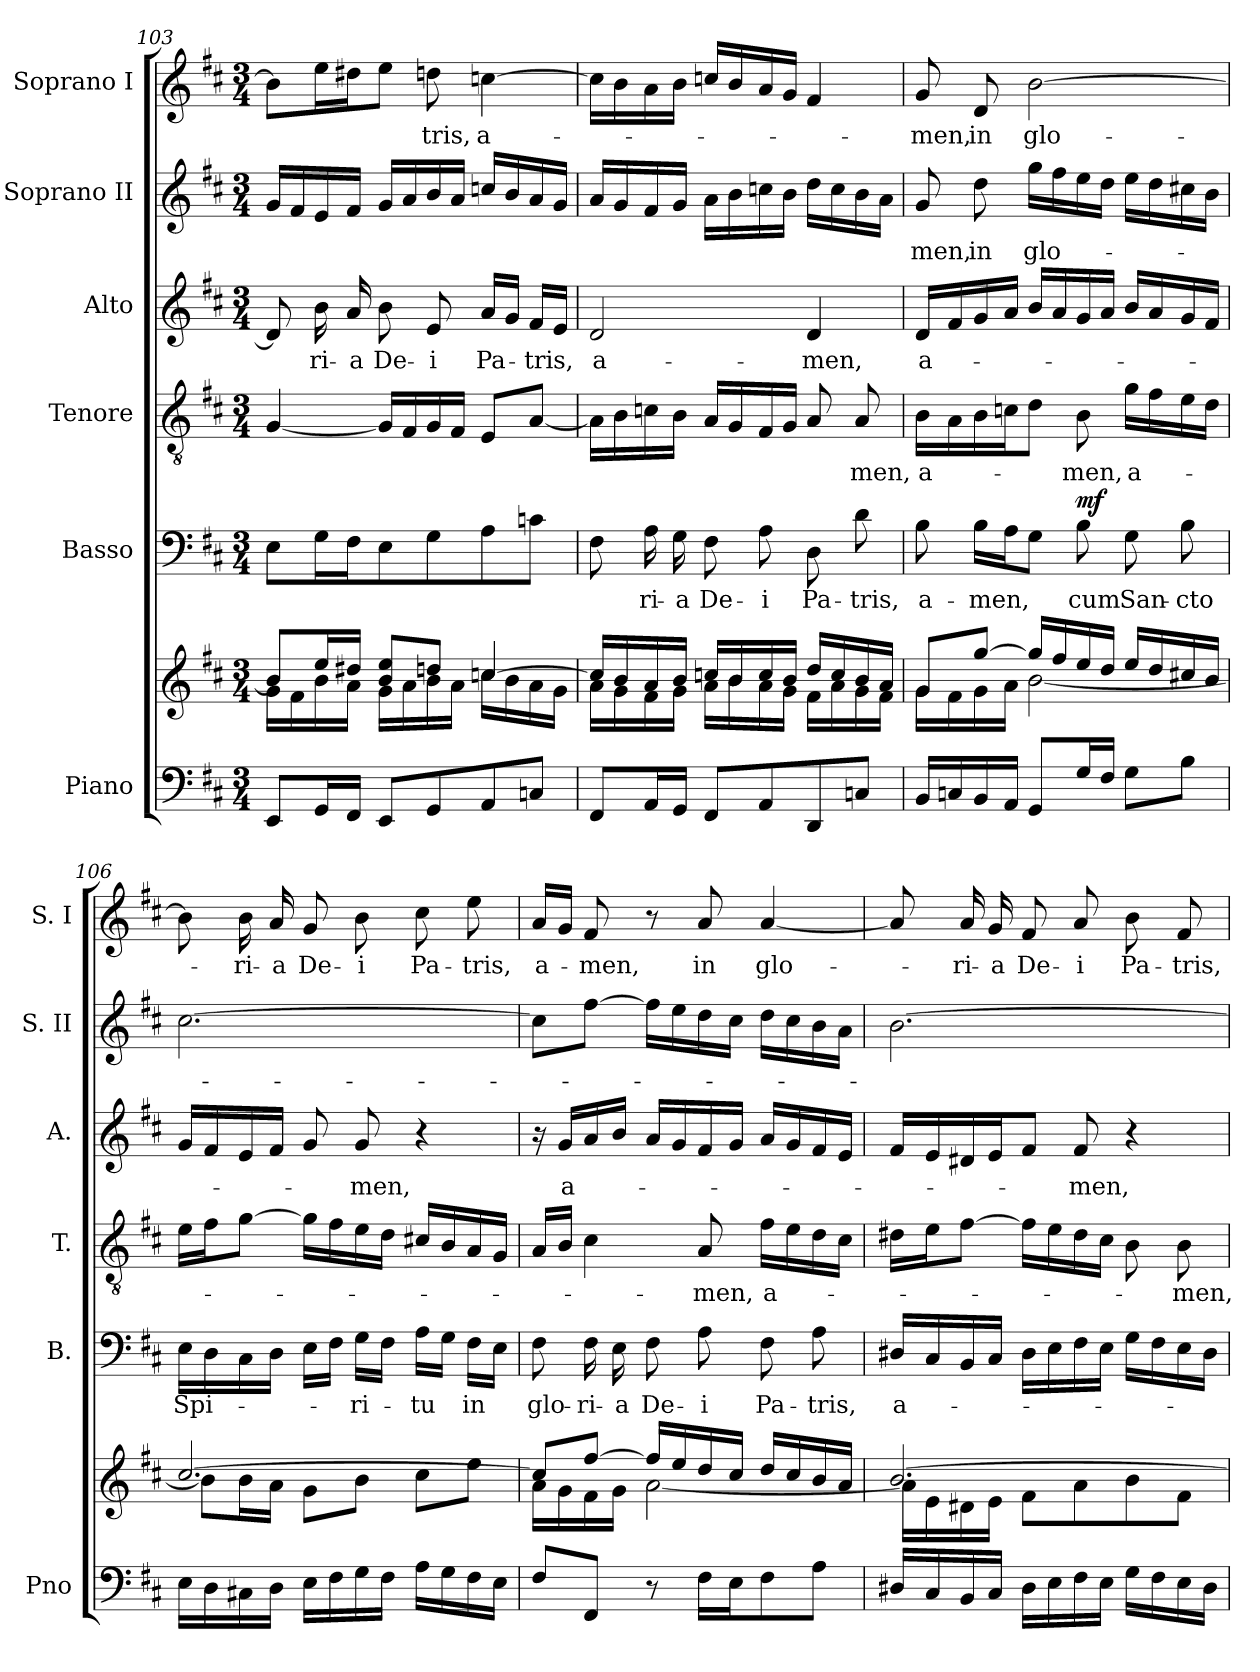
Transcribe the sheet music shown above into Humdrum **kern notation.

**kern	**kern	**kern	**text	**dynam	**kern	**text	**kern	**text	**kern	**text	**kern	**text
*part6	*part6	*part5	*part5	*part5	*part4	*part4	*part3	*part3	*part2	*part2	*part1	*part1
*staff7	*staff6	*staff5	*staff5	*staff5	*staff4	*staff4	*staff3	*staff3	*staff2	*staff2	*staff1	*staff1
*I"Piano	*	*I"Basso	*	*	*I"Tenore	*	*I"Alto	*	*I"Soprano II	*	*I"Soprano I	*
*I'Pno	*	*I'B.	*	*	*I'T.	*	*I'A.	*	*I'S. II	*	*I'S. I	*
*clefF4	*clefG2	*clefF4	*	*	*clefGv2	*	*clefG2	*	*clefG2	*	*clefG2	*
*ITrd1c1	*ITrd1c1	*ITrd1c1	*	*	*ITrd1c1	*	*ITrd1c1	*	*ITrd1c1	*	*ITrd1c1	*
*k[f#c#g#d#a#e#b#]	*k[f#c#g#d#a#e#b#]	*k[f#c#g#d#a#e#b#]	*	*	*k[f#c#g#d#a#e#b#]	*	*k[f#c#g#d#a#e#b#]	*	*k[f#c#g#d#a#e#b#]	*	*k[f#c#g#d#a#e#b#]	*
*M3/4	*M3/4	*M3/4	*	*	*M3/4	*	*M3/4	*	*M3/4	*	*M3/4	*
=103	=103	=103	=103	=103	=103	=103	=103	=103	=103	=103	=103	=103
*	*^	*	*	*	*	*	*	*	*	*	*	*
8DD#/L	8a#/L]	16f#\LL	8D#\L	.	.	[4F#/	.	8c#/]	.	16f#/LL	.	8a#\L]	.
.	.	16e#\	.	.	.	.	.	.	.	16e#/	.	.	.
!	!	!	!	!	!	!	!	!	!LO:LY:b	!	!	!	!
16FF#/L	16dd#/L	16a#\	16F#\L	.	.	.	.	16a#\	-ri-	16d#/	.	16dd#\L	.
!	!	!	!	!	!	!	!	!	!LO:LY:b	!	!	!	!
16EE#/JJ	16cc##X/JJ	16g#\JJ	16E#\J	.	.	.	.	16g#/	-a	16e#/JJ	.	16cc##X\J	.
!	!	!	!	!	!	!	!	!	!LO:LY:b	!	!	!	!
8DD#/L	8a#/ 8dd#/L	16f#\LL	8D#\	.	.	16F#/LL]	.	8a#\	De-	16f#/LL	.	8dd#\J	.
.	.	16g#\	.	.	.	16E#/	.	.	.	16g#/	.	.	.
!	!	!	!	!	!	!	!	!	!LO:LY:b	!	!	!	!LO:LY:b
8FF#/	8cc#X/J	16a#\	8F#\	.	.	16F#/	.	8d#/	-i	16a#/	.	8cc#X\	tris,
.	.	16g#\JJ	.	.	.	16E#/JJ	.	.	.	16g#/JJ	.	.	.
!	!	!	!	!	!	!	!	!	!LO:LY:b	!	!	!	!LO:LY:b
8GG#/	[4bn/	16b\LL	8G#\	.	.	8D#/L	.	16g#/LL	Pa-	16bn/LL	.	[4bn\	a-
.	.	16a#\	.	.	.	.	.	16f#/JJ	.	16a#/	.	.	.
!	!	!	!	!	!	!	!	!	!LO:LY:b	!	!	!	!
8BBn/J	.	16g#\	8Bn\J	.	.	[8G#/J	.	16e#/LL	tris,	16g#/	.	.	.
.	.	16f#\JJ	.	.	.	.	.	16d#/JJ	.	16f#/JJ	.	.	.
=104	=104	=104	=104	=104	=104	=104	=104	=104	=104	=104	=104	=104	=104
!	!	!	!	!	!	!	!	!	!LO:LY:b	!	!	!	!
8EE#/L	16b/LL]	16g#\LL	8E#\	.	.	16G#\LL]	.	2c#/	a-	16g#/LL	.	16b\LL]	.
.	16a#/	16f#\	.	.	.	16A#\	.	.	.	16f#/	.	16a#\	.
!	!	!	!	!LO:LY:b	!	!	!	!	!	!	!	!	!
16GG#/L	16g#/	16e#\	16G#\	ri-	.	16Bn\	.	.	.	16e#/	.	16g#\	.
!	!	!	!	!LO:LY:b	!	!	!	!	!	!	!	!	!
16FF#/JJ	16a#/JJ	16f#\JJ	16F#\	-a	.	16A#\JJ	.	.	.	16f#/JJ	.	16a#\JJ	.
!	!	!	!	!LO:LY:b	!	!	!	!	!	!	!	!	!
8EE#/L	16bn/LL	16g#\LL	8E#\	De-	.	16G#/LL	.	.	.	16g#\LL	.	16bn/LL	.
.	16a#/	16a#\	.	.	.	16F#/	.	.	.	16a#\	.	16a#/	.
!	!	!	!	!LO:LY:b	!	!	!	!	!	!	!	!	!
8GG#/	16b/	16g#\	8G#\	-i	.	16E#/	.	.	.	16bn\	.	16g#/	.
.	16a#/JJ	16f#\JJ	.	.	.	16F#/JJ	.	.	.	16a#\JJ	.	16f#/JJ	.
!	!	!	!	!LO:LY:b	!	!	!	!	!LO:LY:b	!	!	!	!
8CC#/	16cc#/LL	16e#\LL	8C#\	Pa-	.	8G#/	.	4c#/	-men,	16cc#\LL	.	4e#/	.
.	16b/	16g#\	.	.	.	.	.	.	.	16b\	.	.	.
!	!	!	!	!LO:LY:b	!	!	!LO:LY:b	!	!	!	!	!	!
8BBn/J	16a#/	16f#\	8c#\	-tris,	.	8G#/	men,	.	.	16a#\	.	.	.
.	16g#/JJ	16e#\JJ	.	.	.	.	.	.	.	16g#\JJ	.	.	.
!!LO:LB:g=z
=105	=105	=105	=105	=105	=105	=105	=105	=105	=105	=105	=105	=105	=105
!	!	!	!	!LO:LY:b	!	!	!LO:LY:b	!	!LO:LY:b	!	!LO:LY:b	!	!LO:LY:b
16AA#/LL	8f#/L	16f#\LL	8A#\	a-	.	16A#\LL	a-	16c#/LL	a-	8f#/	men,	8f#/	men,
16BBn/	.	16e#\	.	.	.	16G#\	.	16e#/	.	.	.	.	.
!	!	!	!	!LO:LY:b	!	!	!	!	!	!	!LO:LY:b	!	!LO:LY:b
16AA#/	[8ff#/J	16f#\	16A#\LL	-men,	.	16A#\	.	16f#/	.	8cc#\	in	8c#/	in
16GG#/JJ	.	16g#\JJ	16G#\J	.	.	16Bn\J	.	16g#/JJ	.	.	.	.	.
!	!	!	!	!	!	!	!	!	!	!	!LO:LY:b	!	!LO:LY:b
8FF#/L	16ff#/LL]	[2a#\	8F#\J	.	.	8c#\J	.	16a#/LL	.	16ff#\LL	glo-	[2a#\	glo-
.	16ee#/	.	.	.	.	.	.	16g#/	.	16ee#\	.	.	.
!	!	!	!	!LO:LY:b	!LO:DY:b	!	!LO:LY:b	!	!	!	!	!	!
16F#/L	16dd#/	.	8A#\	cum	mf	8A#\	-men,	16f#/	.	16dd#\	.	.	.
16E#/JJ	16cc#/JJ	.	.	.	.	.	.	16g#/JJ	.	16cc#\JJ	.	.	.
!	!	!	!	!LO:LY:b	!	!	!LO:LY:b	!	!	!	!	!	!
8F#\L	16dd#/LL	.	8F#\	San-	.	16f#\LL	a-	16a#/LL	.	16dd#\LL	.	.	.
.	16cc#/	.	.	.	.	16e#\	.	16g#/	.	16cc#\	.	.	.
!	!	!	!	!LO:LY:b	!	!	!	!	!	!	!	!	!
8A#\J	16b#X/	.	8A#\	-cto	.	16d#\	.	16f#/	.	16b#X\	.	.	.
.	16a#/JJ	.	.	.	.	16c#\JJ	.	16e#/JJ	.	16a#\JJ	.	.	.
=106	=106	=106	=106	=106	=106	=106	=106	=106	=106	=106	=106	=106	=106
!	!	!	!	!LO:LY:b	!	!	!	!	!	!	!	!	!
16D#\LL	[2.b#/	8a#\L]	16D#\LL	Spi-	.	16d#\LL	.	16f#/LL	.	[2.b#\	.	8a#\]	.
16C#\	.	.	16C#\	.	.	16e#\J	.	16e#/	.	.	.	.	.
!	!	!	!	!	!	!	!	!	!	!	!	!	!LO:LY:b
16BB#X\	.	16a#\L	16BB#\	.	.	[8f#\J	.	16d#/	.	.	.	16a#\	-ri-
!	!	!	!	!	!	!	!	!	!	!	!	!	!LO:LY:b
16C#\JJ	.	16g#\JJ	16C#\JJ	.	.	.	.	16e#/JJ	.	.	.	16g#/	-a
!	!	!	!	!	!	!	!	!	!	!	!	!	!LO:LY:b
16D#\LL	.	8f#\L	16D#\LL	.	.	16f#\LL]	.	8f#/	.	.	.	8f#/	De-
16E#\	.	.	16E#\JJ	.	.	16e#\	.	.	.	.	.	.	.
!	!	!	!	!LO:LY:b	!	!	!	!	!LO:LY:b	!	!	!	!LO:LY:b
16F#\	.	8a#\J	16F#\LL	-ri-	.	16d#\	.	8f#/	men,	.	.	8a#\	-i
16E#\JJ	.	.	16E#\JJ	.	.	16c#\JJ	.	.	.	.	.	.	.
!	!	!	!	!LO:LY:b	!	!	!	!	!	!	!	!	!LO:LY:b
16G#\LL	.	8b#\L	16G#\LL	-tu	.	16B#X/LL	.	4r	.	.	.	8b#\	Pa-
16F#\	.	.	16F#\JJ	.	.	16A#/	.	.	.	.	.	.	.
!	!	!	!	!LO:LY:b	!	!	!	!	!	!	!	!	!LO:LY:b
16E#\	.	8dd#\J	16E#\LL	in	.	16G#/	.	.	.	.	.	8dd#\	-tris,
16D#\JJ	.	.	16D#\JJ	.	.	16F#/JJ	.	.	.	.	.	.	.
=107	=107	=107	=107	=107	=107	=107	=107	=107	=107	=107	=107	=107	=107
!	!	!	!	!LO:LY:b	!	!	!	!	!	!	!	!	!LO:LY:b
8E#/L	8b#/L]	16g#\LL	8E#\	glo-	.	16G#/LL	.	16r	.	8b#\L]	.	16g#/LL	a-
!	!	!	!	!	!	!	!	!	!LO:LY:b	!	!	!	!
.	.	16f#\	.	.	.	16A#/JJ	.	16f#/LL	a-	.	.	16f#/JJ	.
!	!	!	!	!LO:LY:b	!	!	!	!	!	!	!	!	!LO:LY:b
8EE#/J	[8ee#/J	16e#\	16E#\	-ri-	.	4B#\	.	16g#/	.	[8ee#\J	.	8e#/	-men,
!	!	!	!	!LO:LY:b	!	!	!	!	!	!	!	!	!
.	.	16f#\JJ	16D#\	-a	.	.	.	16a#/JJ	.	.	.	.	.
!	!	!	!	!LO:LY:b	!	!	!	!	!	!	!	!	!
8r	16ee#/LL]	[2g#\	8E#\	De-	.	.	.	16g#/LL	.	16ee#\LL]	.	8r	.
.	16dd#/	.	.	.	.	.	.	16f#/	.	16dd#\	.	.	.
!	!	!	!	!LO:LY:b	!	!	!LO:LY:b	!	!	!	!	!	!LO:LY:b
16E#\LL	16cc#/	.	8G#\	-i	.	8G#/	men,	16e#/	.	16cc#\	.	8g#/	in
16D#\J	16b#/JJ	.	.	.	.	.	.	16f#/JJ	.	16b#\JJ	.	.	.
!	!	!	!	!LO:LY:b	!	!	!LO:LY:b	!	!	!	!	!	!LO:LY:b
8E#\	16cc#/LL	.	8E#\	Pa-	.	16e#\LL	a-	16g#/LL	.	16cc#\LL	.	[4g#/	glo-
.	16b#/	.	.	.	.	16d#\	.	16f#/	.	16b#\	.	.	.
!	!	!	!	!LO:LY:b	!	!	!	!	!	!	!	!	!
8G#\J	16a#/	.	8G#\	-tris,	.	16c#\	.	16e#/	.	16a#\	.	.	.
.	16g#/JJ	.	.	.	.	16B#\JJ	.	16d#/JJ	.	16g#\JJ	.	.	.
!!LO:PB:g=z
=108	=108	=108	=108	=108	=108	=108	=108	=108	=108	=108	=108	=108	=108
!	!	!	!	!LO:LY:b	!	!	!	!	!	!	!	!	!
16C##X/LL	[2.a#/	16g#\LL]	16C##X/LL	a-	.	16c##X\LL	.	16e#/LL	.	[2.a#\	.	8g#/]	.
16BB#/	.	16d#\	16BB#/	.	.	16d#\J	.	16d#/	.	.	.	.	.
!	!	!	!	!	!	!	!	!	!	!	!	!	!LO:LY:b
16AA#/	.	16c##X\	16AA#/	.	.	[8e#\J	.	16c##X/	.	.	.	16g#/	-ri-
!	!	!	!	!	!	!	!	!	!	!	!	!	!LO:LY:b
16BB#/JJ	.	16d#\JJ	16BB#/JJ	.	.	.	.	16d#/J	.	.	.	16f#/	-a
!	!	!	!	!	!	!	!	!	!	!	!	!	!LO:LY:b
16C##\LL	.	8e#\L	16C##\LL	.	.	16e#\LL]	.	8e#/J	.	.	.	8e#/	De-
16D#\	.	.	16D#\	.	.	16d#\	.	.	.	.	.	.	.
!	!	!	!	!	!	!	!	!	!LO:LY:b	!	!	!	!LO:LY:b
16E#\	.	8g#\	16E#\	.	.	16c##\	.	8e#/	men,	.	.	8g#/	-i
16D#\JJ	.	.	16D#\JJ	.	.	16B#\JJ	.	.	.	.	.	.	.
!	!	!	!	!	!	!	!	!	!	!	!	!	!LO:LY:b
16F#\LL	.	8a#\	16F#\LL	.	.	8A#\	.	4r	.	.	.	8a#\	Pa-
16E#\	.	.	16E#\	.	.	.	.	.	.	.	.	.	.
!	!	!	!	!	!	!	!LO:LY:b	!	!	!	!	!	!LO:LY:b
16D#\	.	8e#\J	16D#\	.	.	8A#\	men,	.	.	.	.	8e#/	-tris,
16C##\JJ	.	.	16C##\JJ	.	.	.	.	.	.	.	.	.	.
*	*v	*v	*	*	*	*	*	*	*	*	*	*	*
=	=	=	=	=	=	=	=	=	=	=	=	=
*-	*-	*-	*-	*-	*-	*-	*-	*-	*-	*-	*-	*-
